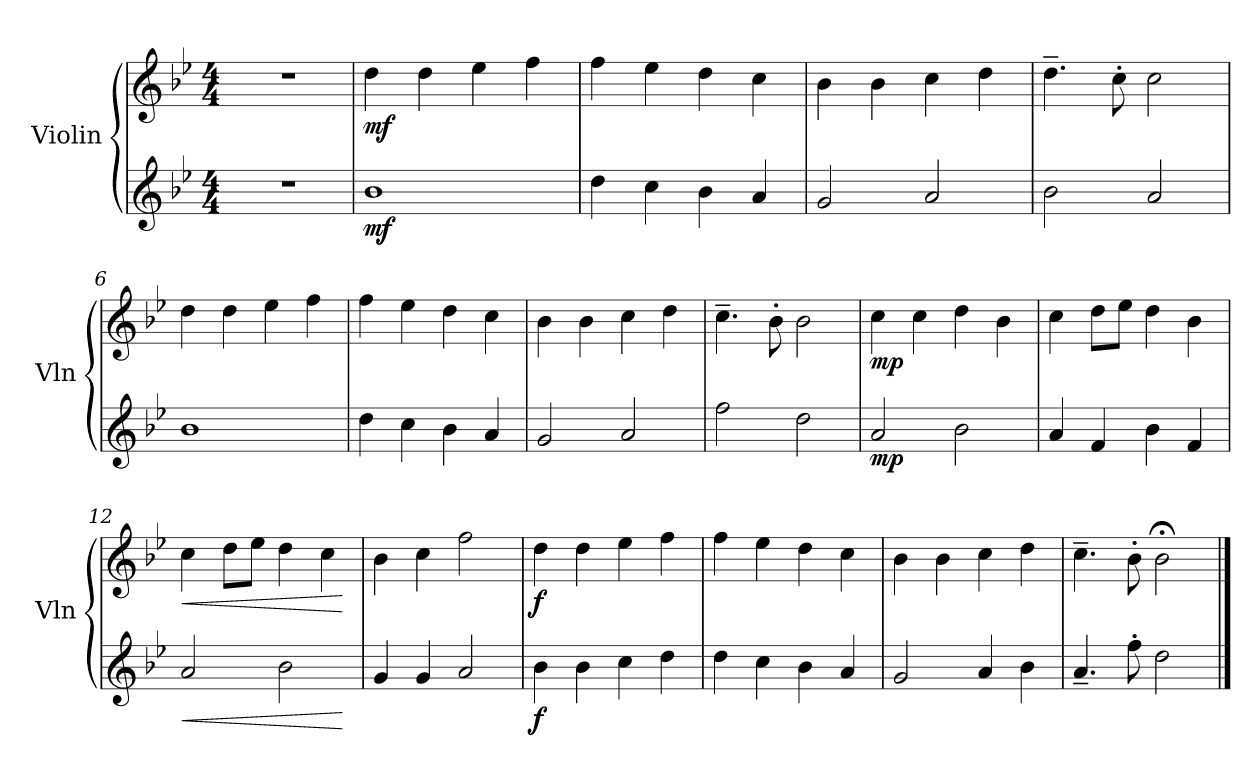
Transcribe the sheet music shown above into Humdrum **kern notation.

**kern	**dynam	**kern	**dynam
*part2	*part2	*part1	*part1
*staff2	*staff2	*staff1	*staff1
*I"Violin	*	*I"Violin	*
*I'Vln	*	*I'Vln	*
*clefG2	*	*clefG2	*
*k[b-e-]	*	*k[b-e-]	*
*M4/4	*	*M4/4	*
=1	=1	=1	=1
1r	.	1r	.
=2	=2	=2	=2
!	!LO:DY:b	!	!LO:DY:b
1b-	mf	4dd\	mf
.	.	4dd\	.
.	.	4ee-\	.
.	.	4ff\	.
=3	=3	=3	=3
4dd\	.	4ff\	.
4cc\	.	4ee-\	.
4b-\	.	4dd\	.
4a/	.	4cc\	.
=4	=4	=4	=4
2g/	.	4b-\	.
.	.	4b-\	.
2a/	.	4cc\	.
.	.	4dd\	.
=5	=5	=5	=5
2b-\	.	4.dd~\	.
.	.	8cc'\	.
2a/	.	2cc\	.
!!LO:LB:g=z
=6	=6	=6	=6
1b-	.	4dd\	.
.	.	4dd\	.
.	.	4ee-\	.
.	.	4ff\	.
=7	=7	=7	=7
4dd\	.	4ff\	.
4cc\	.	4ee-\	.
4b-\	.	4dd\	.
4a/	.	4cc\	.
=8	=8	=8	=8
2g/	.	4b-\	.
.	.	4b-\	.
2a/	.	4cc\	.
.	.	4dd\	.
=9	=9	=9	=9
2ff\	.	4.cc~\	.
.	.	8b-'\	.
2dd\	.	2b-\	.
!!LO:LB:g=z
=10	=10	=10	=10
!	!LO:DY:b	!	!LO:DY:b
2a/	mp	4cc\	mp
.	.	4cc\	.
2b-\	.	4dd\	.
.	.	4b-\	.
=11	=11	=11	=11
4a/	.	4cc\	.
4f/	.	8dd\L	.
.	.	8ee-\J	.
4b-\	.	4dd\	.
4f/	.	4b-\	.
=12	=12	=12	=12
!	!LO:HP:b	!	!LO:HP:b
2a/	<	4cc\	<
.	.	8dd\L	.
.	.	8ee-\J	.
2b-\	.	4dd\	.
.	.	4cc\	.
.	[	.	[
=13	=13	=13	=13
4g/	.	4b-\	.
4g/	.	4cc\	.
2a/	.	2ff\	.
!!LO:LB:g=z
=14	=14	=14	=14
!	!LO:DY:b	!	!LO:DY:b
4b-\	f	4dd\	f
4b-\	.	4dd\	.
4cc\	.	4ee-\	.
4dd\	.	4ff\	.
=15	=15	=15	=15
4dd\	.	4ff\	.
4cc\	.	4ee-\	.
4b-\	.	4dd\	.
4a/	.	4cc\	.
=16	=16	=16	=16
2g/	.	4b-\	.
.	.	4b-\	.
4a/	.	4cc\	.
4b-\	.	4dd\	.
=17	=17	=17	=17
4.a~/	.	4.cc~\	.
8ff'\	.	8b-'\	.
2dd\	.	2b-;<\	.
==	==	==	==
*-	*-	*-	*-
